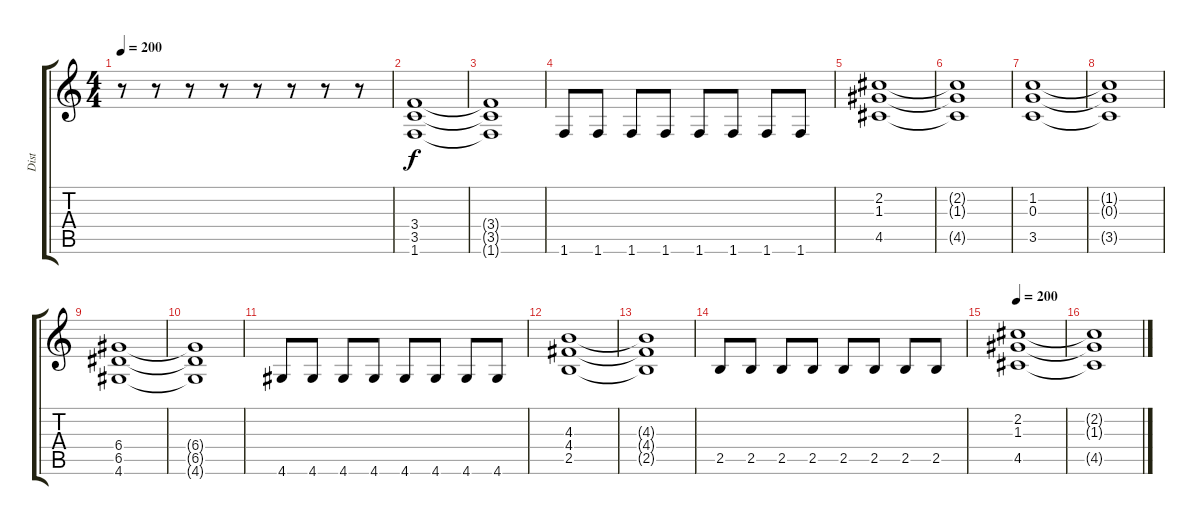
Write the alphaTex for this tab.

\track ("Dist" "Dist") {instrument overdrivenguitar}
\staff {score tabs}
\tuning (E4 B3 G3 D3 A2 E2) {hide}
\ts (4 4)
\tempo 200
\clef g2
\ks c
r.8{dy f} r.8 r.8 r.8 r.8 r.8 r.8 r.8 |
(3.4 3.5 1.6).1 |
(3.4{t} 3.5{t} 1.6{t}).1 |
1.6.8 1.6.8 1.6.8 1.6.8 1.6.8 1.6.8 1.6.8 1.6.8 |
(2.2 1.3 4.5).1 |
(2.2{t} 1.3{t} 4.5{t}).1 |
(1.2 0.3 3.5).1 |
(1.2{t} 0.3{t} 3.5{t}).1 |
(6.4 6.5 4.6).1 |
(6.4{t} 6.5{t} 4.6{t}).1 |
4.6.8 4.6.8 4.6.8 4.6.8 4.6.8 4.6.8 4.6.8 4.6.8 |
(4.3 4.4 2.5).1 |
(4.3{t} 4.4{t} 2.5{t}).1 |
2.5.8 2.5.8 2.5.8 2.5.8 2.5.8 2.5.8 2.5.8 2.5.8 |
\tempo 200
(2.2 1.3 4.5).1 |
(2.2{t} 1.3{t} 4.5{t}).1
